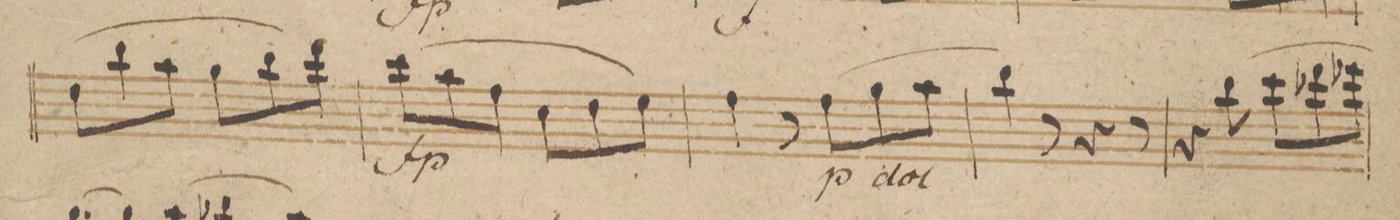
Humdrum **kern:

**kern	**dynam
*I"Violino Imo	*
*clefG2	*
*k[b-]	*
*M6/8	*
(8dd\L	.
8bb-\	.
8aa\J	.
8gg\L	.
8bb-\	.
8ddd\J)	.
=22	=22
(8ccc\L	fp
8aa\	.
8ff\J	.
8cc\L	.
8dd\	.
8ee\J)	.
=23	=23
4ff\	.
8r	.
(8ff\L	p
8gg\	.
8aa\J	.
=24	=24
4bb-\)	.
8r	.
4r	.
8r	.
=25	=25
4r	.
(8bb-\	.
8ccc\L	.
8ddd-X\	.
8eee-X\J)	.
=26	=26
*-	*-
